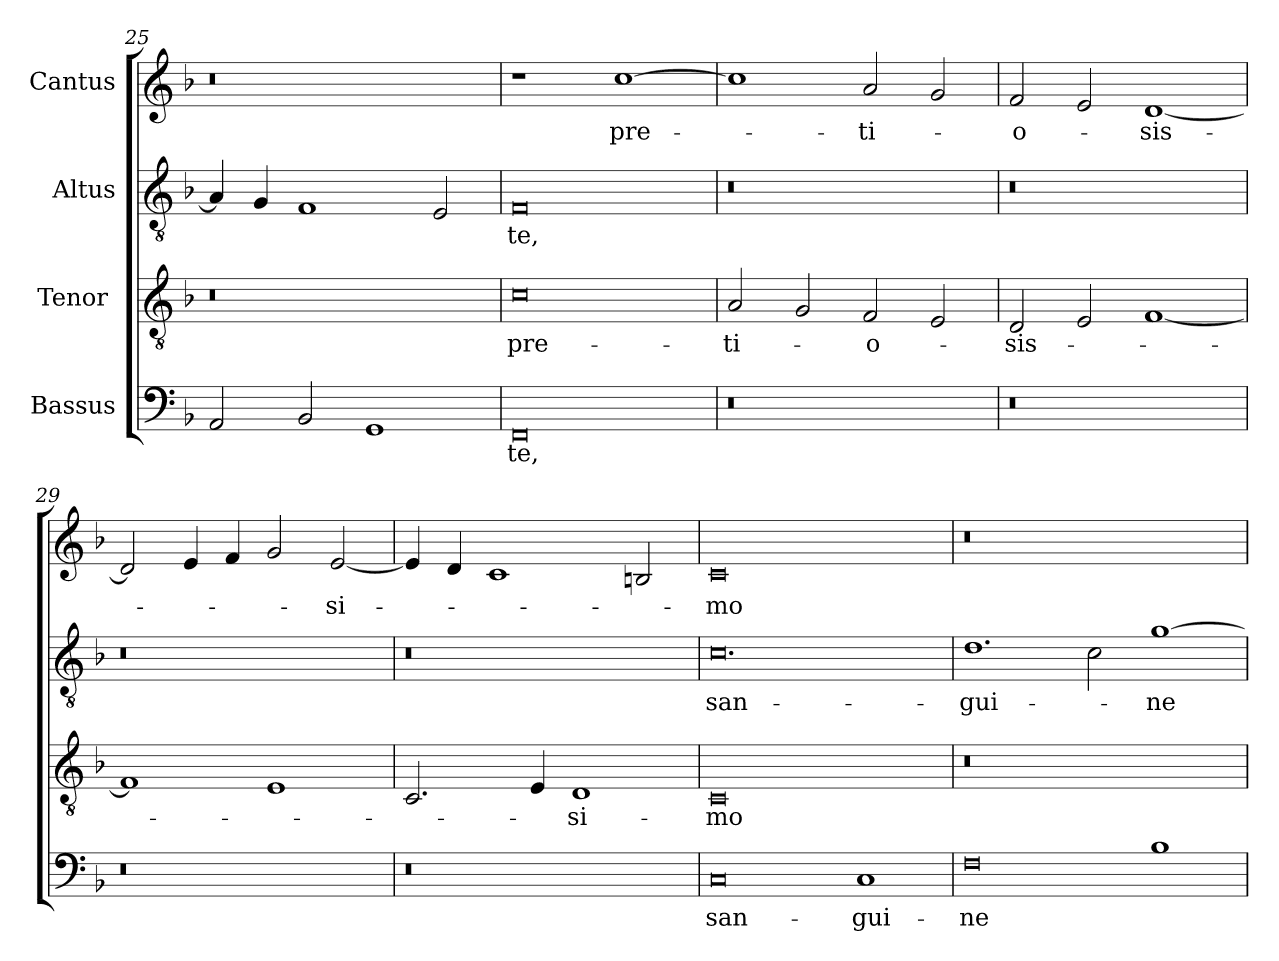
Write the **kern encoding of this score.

**kern	**text	**kern	**text	**kern	**text	**kern	**text
*part4	*part4	*part3	*part3	*part2	*part2	*part1	*part1
*staff4	*staff4	*staff3	*staff3	*staff2	*staff2	*staff1	*staff1
*I"Bassus	*	*I"Tenor 	*	*I"Altus	*	*I"Cantus	*
*clefF4	*	*clefGv2	*	*clefGv2	*	*clefG2	*
*k[b-]	*	*k[b-]	*	*k[b-]	*	*k[b-]	*
*F:	*	*F:	*	*F:	*	*F:	*
=25	=25	=25	=25	=25	=25	=25	=25
2AA/	.	0r	.	4A/]	.	0r	.
.	.	.	.	4G/	.	.	.
2BB-/	.	.	.	1F/	.	.	.
1GG/	.	.	.	.	.	.	.
.	.	.	.	2E/	.	.	.
=26	=26	=26	=26	=26	=26	=26	=26
0FF/	-te,	0c\	pre-	0F/	-te,	1r	.
.	.	.	.	.	.	[1cc\	pre-
=27	=27	=27	=27	=27	=27	=27	=27
0r	.	2A/	-ti-	0r	.	1cc\]	.
.	.	2G/	.	.	.	.	.
.	.	2F/	-o-	.	.	2a/	-ti-
.	.	2E/	.	.	.	2g/	.
=28	=28	=28	=28	=28	=28	=28	=28
0r	.	2D/	-sis-	0r	.	2f/	-o-
.	.	2E/	.	.	.	2e/	.
.	.	[1F/	.	.	.	[1d/	-sis-
=29	=29	=29	=29	=29	=29	=29	=29
0r	.	1F/]	.	0r	.	2d/]	.
.	.	.	.	.	.	4e/	.
.	.	.	.	.	.	4f/	.
.	.	1E/	.	.	.	2g/	.
.	.	.	.	.	.	[2e/	-si-
=30	=30	=30	=30	=30	=30	=30	=30
0r	.	2.C/	.	0r	.	4e/]	.
.	.	.	.	.	.	4d/	.
.	.	.	.	.	.	1c/	.
.	.	4E/	.	.	.	.	.
.	.	1D/	-si-	.	.	.	.
.	.	.	.	.	.	2Bn/	.
!!LO:LB:g=z
=31	=31	=31	=31	=31	=31	=31	=31
0C/	san-	0C/	-mo	0.c\	san-	0c/	-mo
1C/	-gui-	1ryy	.	.	.	1ryy	.
=32	=32	=32	=32	=32	=32	=32	=32
0F\	-ne	0r	.	1.d\	-gui-	0r	.
.	.	.	.	2c\	.	.	.
1B-\	.	1ryy	.	[1g\	-ne	1ryy	.
=	=	=	=	=	=	=	=
*-	*-	*-	*-	*-	*-	*-	*-
